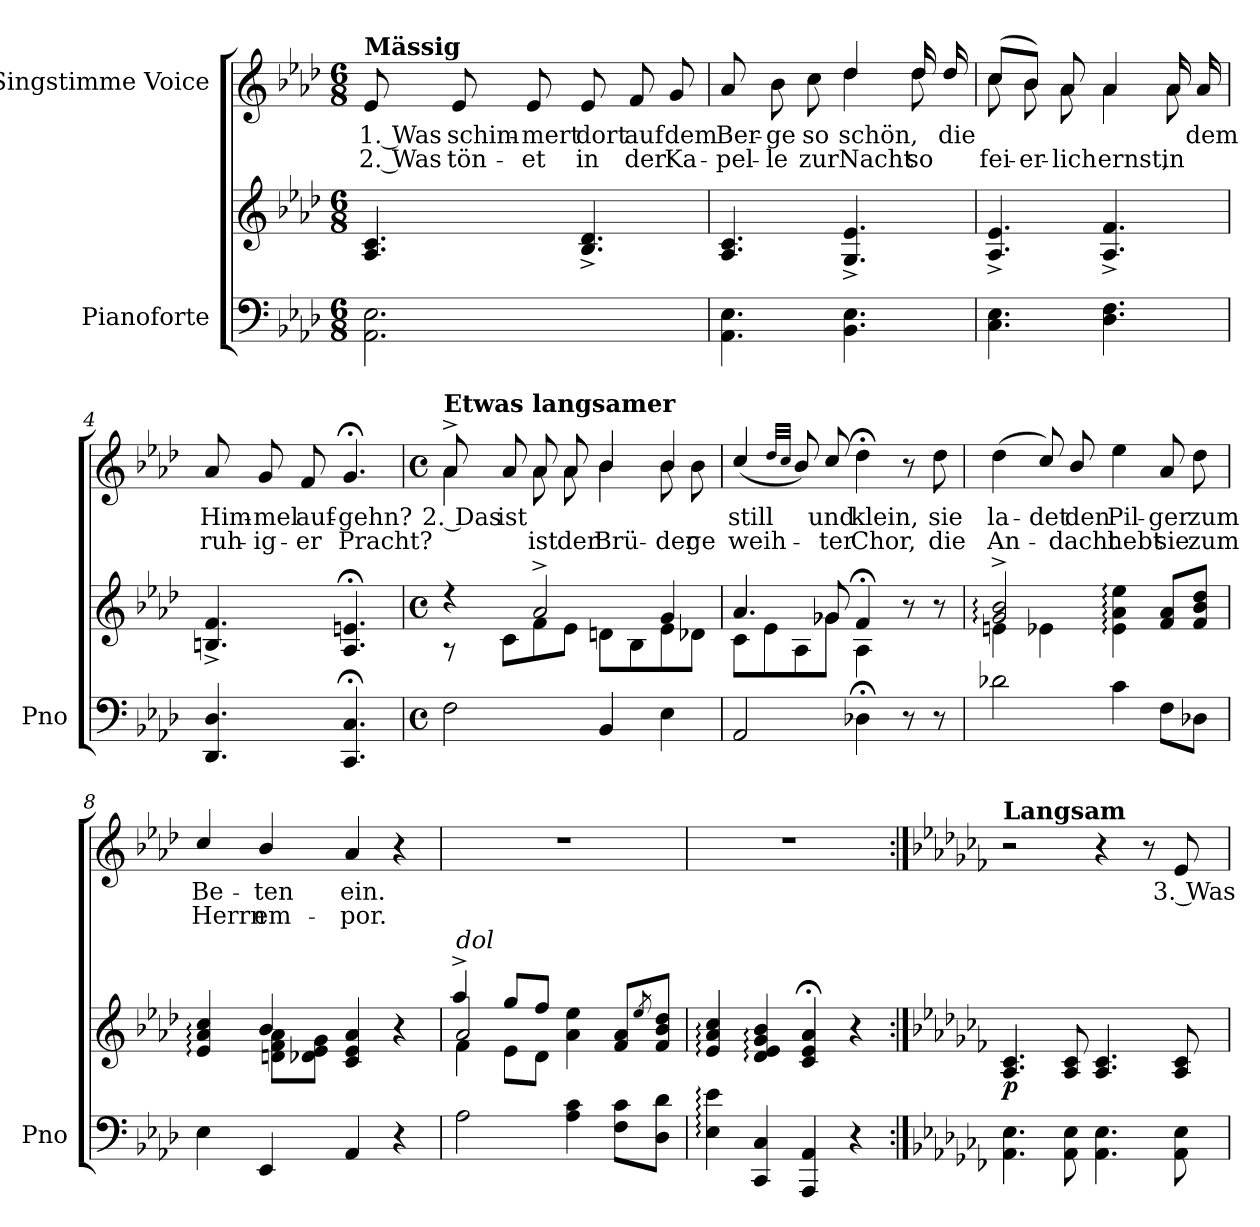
**kern	**kern	**dynam	**kern	**text	**text
*part2	*part2	*part2	*part1	*part1	*part1
*staff3	*staff2	*staff2/3	*staff1	*staff1	*staff1
*I"Pianoforte	*	*	*I"Singstimme Voice	*	*
*I'Pno	*	*	*	*	*
*clefF4	*clefG2	*	*clefG2	*	*
*k[b-e-a-d-]	*k[b-e-a-d-]	*	*k[b-e-a-d-]	*	*
*M6/8	*M6/8	*	*M6/8	*	*
=1	=1	=1	=1	=1	=1
!	!	!	!LO:TX:a:B:t=Mässig	!	!
2.AA-\ 2.E-\	4.A-/ 4.c/	.	8e-/	1. Was	2. Was
.	.	.	8e-/	schim-	tön-
.	.	.	8e-/	-mert	-et
.	4.B-/^ 4.d-/^	.	8e-/	dort	in
.	.	.	8f/	auf	der
.	.	.	8g/	dem	Ka-
=2	=2	=2	=2	=2	=2
*	*	*	*^	*	*
4.AA-\ 4.E-\	4.A-/ 4.c/	.	8a-/	4.ryy	Ber-	-pel-
.	.	.	8b-\	.	-ge	-le
.	.	.	8cc\	.	so	zur
4.BB-\ 4.E-\	4.G/^ 4.e-/^	.	4dd-/	4dd-\	schön,	Nacht
.	.	.	16dd-/	8dd-\	.	so
.	.	.	16dd-/	.	die	.
=3	=3	=3	=3	=3	=3	=3
4.C\ 4.E-\	4.A-/^ 4.e-/^	.	(8cc/L	8cc\	.	fei-
.	.	.	8b-/J)	8b-\	.	-er-
.	.	.	8a-/	8a-\	.	-lich
4.D-\ 4.F\	4.A-/^ 4.f/^	.	4a-/	4a-\	.	ernst,
.	.	.	16a-/	8a-\	.	in
.	.	.	16a-/	.	dem	.
*	*	*	*v	*v	*	*
=4	=4	=4	=4	=4	=4
4.DD-/ 4.D-/	4.Bn/^ 4.f/^	.	8a-/	Him-	ruh-
.	.	.	8g/	-mel	-ig-
.	.	.	8f/	auf-	-er
4.CC/;< 4.C/;<	4.A-/;< 4.en/;<	.	4.g;</	-gehn?	Pracht?
=5	=5	=5	=5	=5	=5
*M4/4	*M4/4	*	*M4/4	*	*
*met(c)	*met(c)	*	*met(c)	*	*
*	*^	*	*^	*	*
!	!	!	!	!LO:TX:a:B:t=Etwas langsamer	!	!	!
2F\	4r	8r	.	8a-^/	4a-\	2. Das	.
.	.	8c\L	.	8a-/	.	ist	.
.	2a-^/	8f\	.	8a-/	8a-\	.	ist
.	.	8e-\J	.	8a-/	8a-\	.	der
4BB-/	.	8dn\L	.	4b-/	4b-\	.	Brü-
.	.	8B-\	.	.	.	.	.
4E-\	4g/	8e-\	.	4b-/	8b-\	.	-der
.	.	8d-X\J	.	.	8b-\	.	ge -
*	*	*	*	*v	*v	*	*
=6	=6	=6	=6	=6	=6	=6
2AA-/	4.a-/	8c\L	.	(4cc/	still	weih-
.	.	8e-\	.	.	.	.
.	.	.	.	32qdd-/LLL	.	.
.	.	.	.	32qcc/JJJ	.	.
.	.	8A-\	.	8b-/)	.	.
.	8g-X/	8g-\J	.	8cc/	und	-ter
4D-X;<\	4f;</	4A-\	.	4dd-;<\	klein,	Chor,
8r	8r	4ryy	.	8r	.	.
8r	8r	.	.	8dd-\	sie	die
=7	=7	=7	=7	=7	=7	=7
2d-X\	2g/::^ 2b-/::^	4en\	.	(<4dd-\	la-	An-
.	.	4e-X\	.	8cc/)	-det	.
.	.	.	.	8b-/	den	-dacht
4c\	4e-\:: 4a-\:: 4ee-\::	2ryy	.	4ee-\	Pil-	hebt
8F\L	8f/ 8a-/L	.	.	8a-/	-ger	sie
8D-X\J	8f/ 8b-/ 8dd-/J	.	.	8dd-\	zum	zum
=8	=8	=8	=8	=8	=8	=8
4E-\	4e-/:: 4a-/:: 4cc/::	4ryy	.	4cc/	Be-	Herrn
4EE-/	4b-/	8dn\ 8f\ 8a-\L	.	4b-/	-ten	em-
.	.	8d-X\ 8e-\ 8g\J	.	.	.	.
4AA-/	4c/ 4e-/ 4a-/	4ryy	.	4a-/	ein.	-por.
4r	4r	4ryy	.	4r	.	.
=9	=9	=9	=9	=9	=9	=9
*	*	*^	*	*	*	*
!	!LO:TX:i:t=dol	!	!	!	!	!	!
2A-\	2a-/	4f\	4aa-^/	.	1r	.	.
.	.	8e-\L	8gg/L	.	.	.	.
.	.	8d-\J	8ff/J	.	.	.	.
4A-\ 4c\	4a-\ 4ee-\	2ryy	2ryy	.	.	.	.
8F\ 8c\L	8f/ 8a-/L	.	.	.	.	.	.
.	8qee-/	.	.	.	.	.	.
8D-\ 8d-\J	8f/ 8b-/ 8dd-/J	.	.	.	.	.	.
*	*v	*v	*v	*	*	*	*
=10	=10	=10	=10	=10	=10
4E-\: 4e-\:	4e-/:: 4a-/:: 4cc/::	.	1r	.	.
4CC/ 4C/	4d-/:: 4e-/:: 4g/:: 4b-/::	.	.	.	.
4AAA-/ 4AA-/	4c/;< 4e-/;< 4a-/;<	.	.	.	.
4r	4r	.	.	.	.
=11:|!	=11:|!	=11:|!	=11:|!	=11:|!	=11:|!
*k[b-e-a-d-g-c-f-]	*k[b-e-a-d-g-c-f-]	*	*k[b-e-a-d-g-c-f-]	*	*
!	!	!	!LO:TX:a:B:t=Langsam	!	!
!	!	!LO:DY:b	!	!	!
4.AA-\ 4.E-\	4.A-/ 4.c-/	p	2r	.	.
8AA-\ 8E-\	8A-/ 8c-/	.	.	.	.
4.AA-\ 4.E-\	4.A-/ 4.c-/	.	4r	.	.
.	.	.	8r	.	.
8AA-\ 8E-\	8A-/ 8c-/	.	8e-/	3. Was	.
=	=	=	=	=	=
*-	*-	*-	*-	*-	*-
